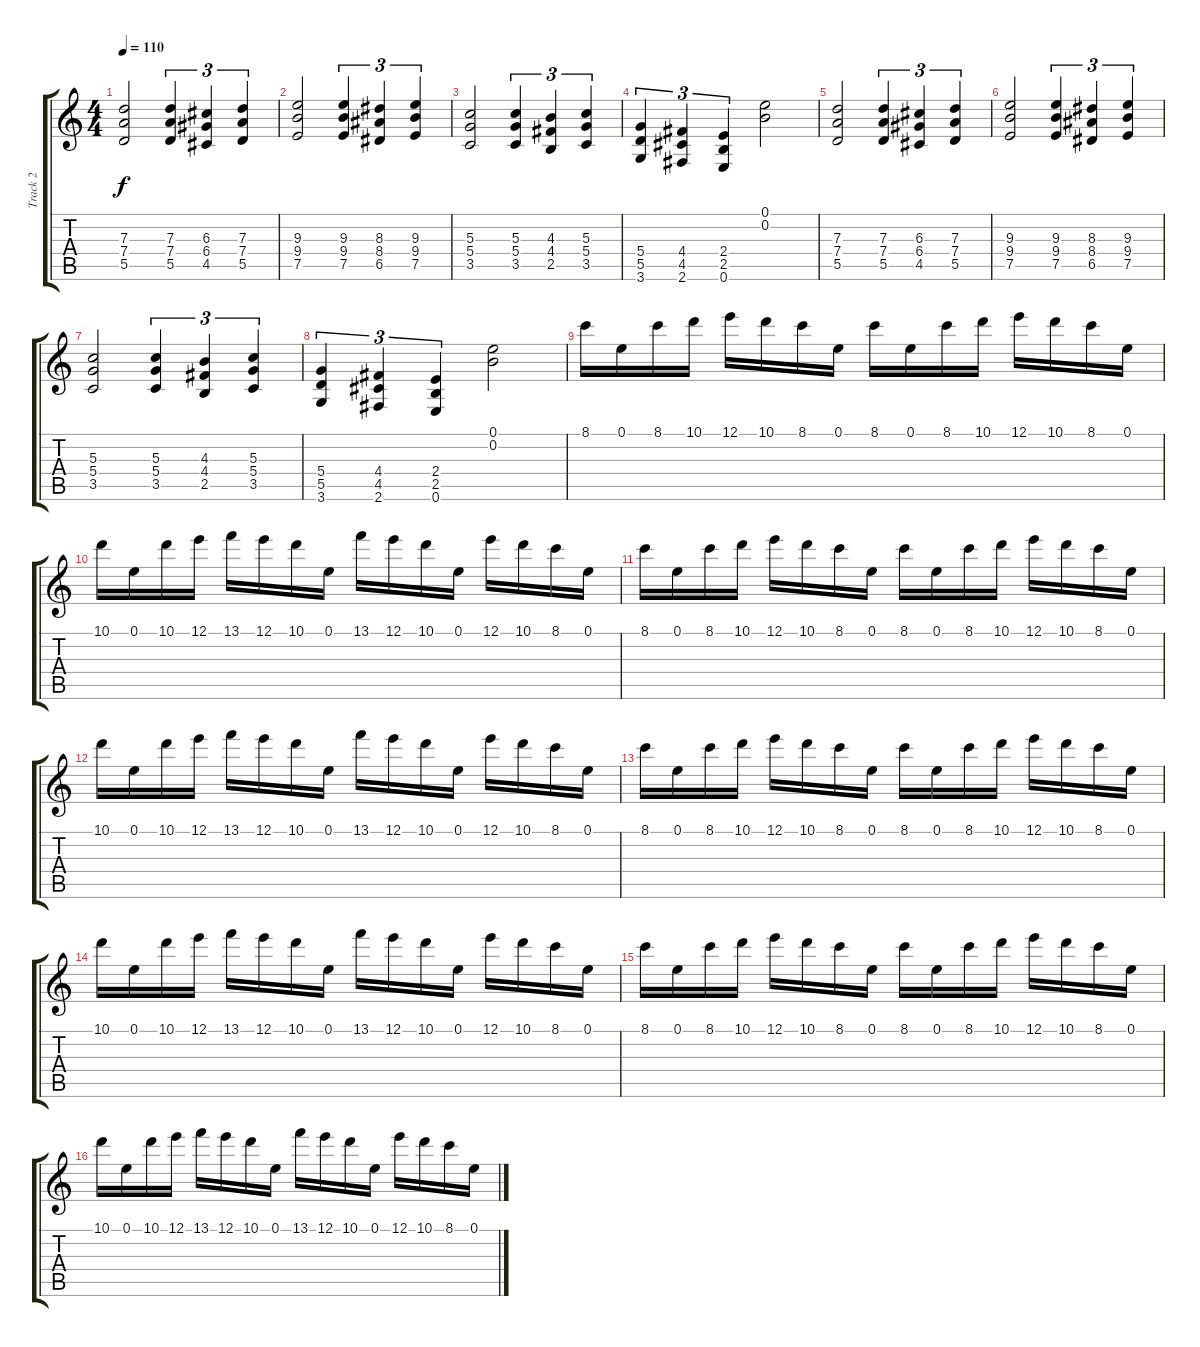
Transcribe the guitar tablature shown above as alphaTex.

\track ("Track 2" "Track 2") {instrument distortionguitar}
\staff {score tabs}
\tuning (E4 B3 G3 D3 A2 E2) {hide}
\ts (4 4)
\tempo 110
\clef g2
\ks c
(7.3 7.4 5.5).2{dy f balance 0} (7.3 7.4 5.5).4{tu (3 2)} (6.3 6.4 4.5).4{tu (3 2)} (7.3 7.4 5.5).4{tu (3 2)} |
(9.3 9.4 7.5).2 (9.3 9.4 7.5).4{tu (3 2)} (8.3 8.4 6.5).4{tu (3 2)} (9.3 9.4 7.5).4{tu (3 2)} |
(5.3 5.4 3.5).2 (5.3 5.4 3.5).4{tu (3 2)} (4.3 4.4 2.5).4{tu (3 2)} (5.3 5.4 3.5).4{tu (3 2)} |
(5.4 5.5 3.6).4{tu (3 2)} (4.4 4.5 2.6).4{tu (3 2)} (2.4 2.5 0.6).4{tu (3 2)} (0.1 0.2).2 |
(7.3 7.4 5.5).2 (7.3 7.4 5.5).4{tu (3 2)} (6.3 6.4 4.5).4{tu (3 2)} (7.3 7.4 5.5).4{tu (3 2)} |
(9.3 9.4 7.5).2 (9.3 9.4 7.5).4{tu (3 2)} (8.3 8.4 6.5).4{tu (3 2)} (9.3 9.4 7.5).4{tu (3 2)} |
(5.3 5.4 3.5).2 (5.3 5.4 3.5).4{tu (3 2)} (4.3 4.4 2.5).4{tu (3 2)} (5.3 5.4 3.5).4{tu (3 2)} |
(5.4 5.5 3.6).4{tu (3 2)} (4.4 4.5 2.6).4{tu (3 2)} (2.4 2.5 0.6).4{tu (3 2)} (0.1 0.2).2 |
8.1.16{volume 15 balance 16} 0.1.16 8.1.16 10.1.16 12.1.16 10.1.16 8.1.16 0.1.16 8.1.16 0.1.16 8.1.16 10.1.16 12.1.16 10.1.16 8.1.16 0.1.16 |
10.1.16 0.1.16 10.1.16 12.1.16 13.1.16 12.1.16 10.1.16 0.1.16 13.1.16 12.1.16 10.1.16 0.1.16 12.1.16 10.1.16 8.1.16 0.1.16 |
8.1.16{volume 15 balance 16} 0.1.16 8.1.16 10.1.16 12.1.16 10.1.16 8.1.16 0.1.16 8.1.16 0.1.16 8.1.16 10.1.16 12.1.16 10.1.16 8.1.16 0.1.16 |
10.1.16 0.1.16 10.1.16 12.1.16 13.1.16 12.1.16 10.1.16 0.1.16 13.1.16 12.1.16 10.1.16 0.1.16 12.1.16 10.1.16 8.1.16 0.1.16 |
8.1.16{volume 13 balance 16} 0.1.16 8.1.16 10.1.16 12.1.16 10.1.16 8.1.16 0.1.16 8.1.16 0.1.16 8.1.16 10.1.16 12.1.16 10.1.16 8.1.16 0.1.16 |
10.1.16 0.1.16 10.1.16 12.1.16 13.1.16 12.1.16 10.1.16 0.1.16 13.1.16 12.1.16 10.1.16 0.1.16 12.1.16 10.1.16 8.1.16 0.1.16 |
8.1.16{volume 9 balance 16} 0.1.16 8.1.16 10.1.16 12.1.16 10.1.16 8.1.16 0.1.16 8.1.16 0.1.16 8.1.16 10.1.16 12.1.16 10.1.16 8.1.16 0.1.16 |
10.1.16 0.1.16 10.1.16 12.1.16 13.1.16 12.1.16 10.1.16 0.1.16 13.1.16 12.1.16 10.1.16 0.1.16 12.1.16 10.1.16 8.1.16 0.1.16
